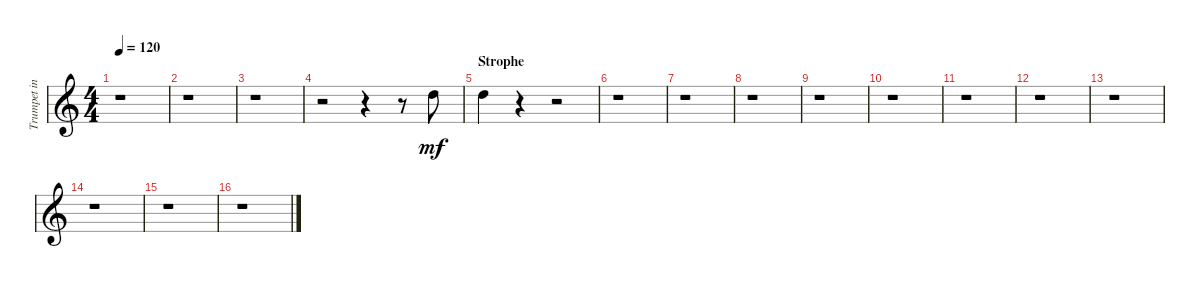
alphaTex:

\track ("Trumpet in C" "Trumpet in") {instrument trumpet}
\staff {score}
\tuning (E4 B3 G3 D3 A2 E2 B1) {hide}
\ts (4 4)
\tempo 120
\clef g2
\ks c
r.1{dy ff} |
r.1 |
r.1 |
r.2 r.4 r.8 10.1.8{dy mf} |
\section ("" "Strophe")
10.1.4 r.4 r.2 |
r.1 |
r.1 |
r.1 |
r.1 |
r.1 |
r.1 |
r.1 |
r.1 |
r.1 |
r.1 |
r.1
